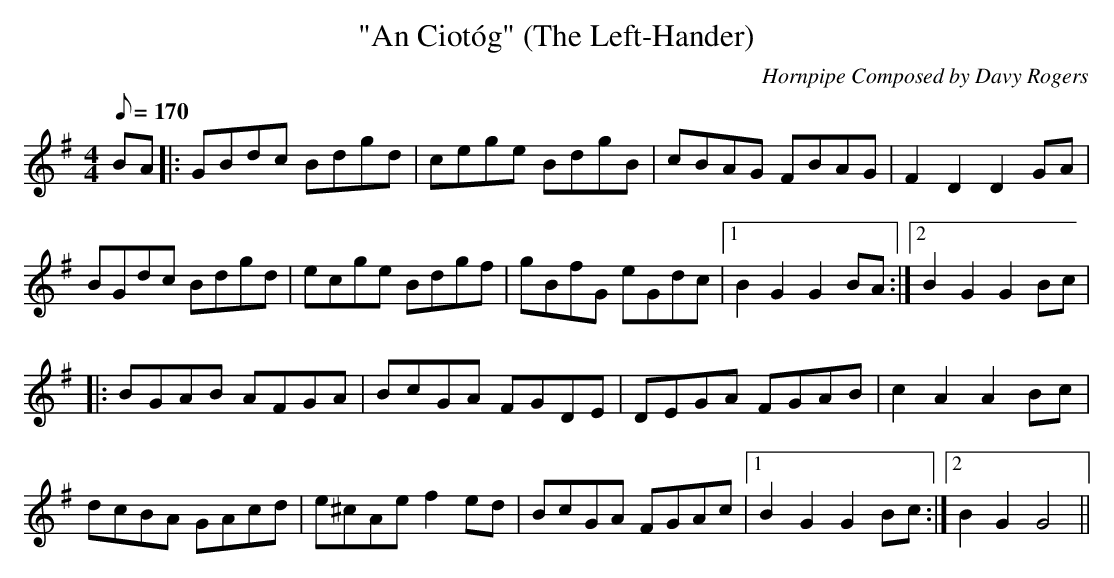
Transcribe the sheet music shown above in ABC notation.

X:1
T:"An Ciotóg" (The Left-Hander)
C:Hornpipe Composed by Davy Rogers
L:1/8
Q:170
K:G
M:4/4
BA |: GBdc Bdgd | cege BdgB | cBAG FBAG | F2 D2 D2 GA |
BGdc Bdgd | ecge Bdgf | gBfG eGdc |1 B2 G2 G2 BA :|2 B2 G2 G2 Bc |
|: BGAB AFGA | BcGA FGDE | DEGA FGAB | c2 A2 A2 Bc |
dcBA GAcd | e^cAe f2 ed | BcGA FGAc |1 B2 G2 G2 Bc :|2 B2 G2 G4 ||
